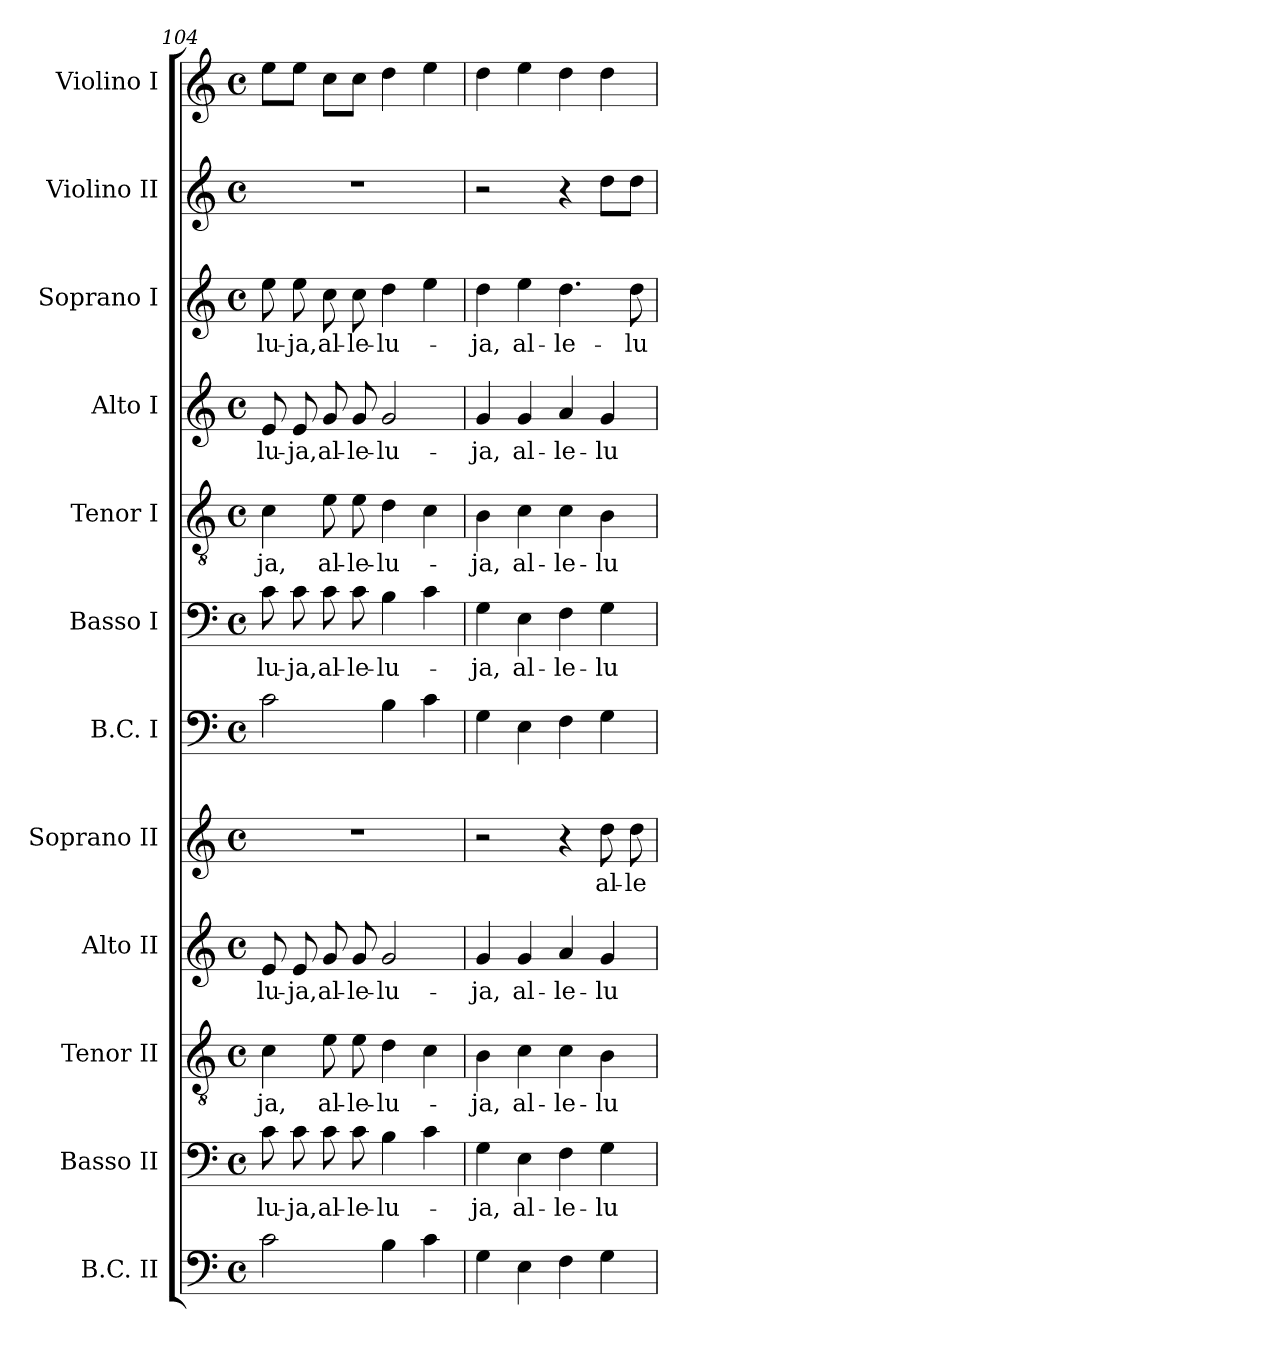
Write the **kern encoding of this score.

**kern	**kern	**text	**kern	**text	**kern	**text	**kern	**text	**kern	**kern	**text	**kern	**text	**kern	**text	**kern	**text	**kern	**kern
*part12	*part11	*part11	*part10	*part10	*part9	*part9	*part8	*part8	*part7	*part6	*part6	*part5	*part5	*part4	*part4	*part3	*part3	*part2	*part1
*staff12	*staff11	*staff11	*staff10	*staff10	*staff9	*staff9	*staff8	*staff8	*staff7	*staff6	*staff6	*staff5	*staff5	*staff4	*staff4	*staff3	*staff3	*staff2	*staff1
*I"B.C. II	*I"Basso II	*	*I"Tenor II	*	*I"Alto II	*	*I"Soprano II	*	*I"B.C. I	*I"Basso I	*	*I"Tenor I	*	*I"Alto I	*	*I"Soprano I	*	*I"Violino II	*I"Violino I
*I'BC2	*I'B 2	*	*I'T 2	*	*I'A 2	*	*I'S 2	*	*I'BC1	*I'B 1	*	*I'T 1	*	*I'A 1	*	*I'S 1	*	*I'Vln. II	*I'Vln. I
*clefF4	*clefF4	*	*clefGv2	*	*clefG2	*	*clefG2	*	*clefF4	*clefF4	*	*clefGv2	*	*clefG2	*	*clefG2	*	*clefG2	*clefG2
*k[]	*k[]	*	*k[]	*	*k[]	*	*k[]	*	*k[]	*k[]	*	*k[]	*	*k[]	*	*k[]	*	*k[]	*k[]
*C:	*C:	*	*C:	*	*C:	*	*C:	*	*C:	*C:	*	*C:	*	*C:	*	*C:	*	*C:	*C:
*M4/4	*M4/4	*	*M4/4	*	*M4/4	*	*M4/4	*	*M4/4	*M4/4	*	*M4/4	*	*M4/4	*	*M4/4	*	*M4/4	*M4/4
*met(c)	*met(c)	*	*met(c)	*	*met(c)	*	*met(c)	*	*met(c)	*met(c)	*	*met(c)	*	*met(c)	*	*met(c)	*	*met(c)	*met(c)
=104	=104	=104	=104	=104	=104	=104	=104	=104	=104	=104	=104	=104	=104	=104	=104	=104	=104	=104	=104
!	!	!LO:LY:b	!	!	!	!	!	!	!	!	!	!	!	!	!	!	!	!	!
!	!	!	!	!LO:LY:b	!	!	!	!	!	!	!	!	!	!	!	!	!	!	!
!	!	!	!	!	!	!LO:LY:b	!	!	!	!	!	!	!	!	!	!	!	!	!
!	!	!	!	!	!	!	!	!	!	!	!LO:LY:b	!	!	!	!	!	!	!	!
!	!	!	!	!	!	!	!	!	!	!	!	!	!LO:LY:b	!	!	!	!	!	!
!	!	!	!	!	!	!	!	!	!	!	!	!	!	!	!LO:LY:b	!	!	!	!
!	!	!	!	!	!	!	!	!	!	!	!	!	!	!	!	!	!LO:LY:b	!	!
2c\	8c\	-lu-	4c\	-ja,	8e/	-lu-	1r	.	2c\	8c\	-lu-	4c\	-ja,	8e/	-lu-	8ee\	-lu-	1r	8ee\L
!	!	!LO:LY:b	!	!	!	!	!	!	!	!	!	!	!	!	!	!	!	!	!
!	!	!	!	!	!	!LO:LY:b	!	!	!	!	!	!	!	!	!	!	!	!	!
!	!	!	!	!	!	!	!	!	!	!	!LO:LY:b	!	!	!	!	!	!	!	!
!	!	!	!	!	!	!	!	!	!	!	!	!	!	!	!LO:LY:b	!	!	!	!
!	!	!	!	!	!	!	!	!	!	!	!	!	!	!	!	!	!LO:LY:b	!	!
.	8c\	-ja,	.	.	8e/	-ja,	.	.	.	8c\	-ja,	.	.	8e/	-ja,	8ee\	-ja,	.	8ee\J
!	!	!LO:LY:b	!	!	!	!	!	!	!	!	!	!	!	!	!	!	!	!	!
!	!	!	!	!LO:LY:b	!	!	!	!	!	!	!	!	!	!	!	!	!	!	!
!	!	!	!	!	!	!LO:LY:b	!	!	!	!	!	!	!	!	!	!	!	!	!
!	!	!	!	!	!	!	!	!	!	!	!LO:LY:b	!	!	!	!	!	!	!	!
!	!	!	!	!	!	!	!	!	!	!	!	!	!LO:LY:b	!	!	!	!	!	!
!	!	!	!	!	!	!	!	!	!	!	!	!	!	!	!LO:LY:b	!	!	!	!
!	!	!	!	!	!	!	!	!	!	!	!	!	!	!	!	!	!LO:LY:b	!	!
.	8c\	al-	8e\	al-	8g/	al-	.	.	.	8c\	al-	8e\	al-	8g/	al-	8cc\	al-	.	8cc\L
!	!	!LO:LY:b	!	!	!	!	!	!	!	!	!	!	!	!	!	!	!	!	!
!	!	!	!	!LO:LY:b	!	!	!	!	!	!	!	!	!	!	!	!	!	!	!
!	!	!	!	!	!	!LO:LY:b	!	!	!	!	!	!	!	!	!	!	!	!	!
!	!	!	!	!	!	!	!	!	!	!	!LO:LY:b	!	!	!	!	!	!	!	!
!	!	!	!	!	!	!	!	!	!	!	!	!	!LO:LY:b	!	!	!	!	!	!
!	!	!	!	!	!	!	!	!	!	!	!	!	!	!	!LO:LY:b	!	!	!	!
!	!	!	!	!	!	!	!	!	!	!	!	!	!	!	!	!	!LO:LY:b	!	!
.	8c\	-le-	8e\	-le-	8g/	-le-	.	.	.	8c\	-le-	8e\	-le-	8g/	-le-	8cc\	-le-	.	8cc\J
!	!	!LO:LY:b	!	!	!	!	!	!	!	!	!	!	!	!	!	!	!	!	!
!	!	!	!	!LO:LY:b	!	!	!	!	!	!	!	!	!	!	!	!	!	!	!
!	!	!	!	!	!	!LO:LY:b	!	!	!	!	!	!	!	!	!	!	!	!	!
!	!	!	!	!	!	!	!	!	!	!	!LO:LY:b	!	!	!	!	!	!	!	!
!	!	!	!	!	!	!	!	!	!	!	!	!	!LO:LY:b	!	!	!	!	!	!
!	!	!	!	!	!	!	!	!	!	!	!	!	!	!	!LO:LY:b	!	!	!	!
!	!	!	!	!	!	!	!	!	!	!	!	!	!	!	!	!	!LO:LY:b	!	!
4B\	4B\	-lu-	4d\	-lu-	2g/	-lu-	.	.	4B\	4B\	-lu-	4d\	-lu-	2g/	-lu-	4dd\	-lu-	.	4dd\
4c\	4c\	.	4c\	.	.	.	.	.	4c\	4c\	.	4c\	.	.	.	4ee\	.	.	4ee\
=105	=105	=105	=105	=105	=105	=105	=105	=105	=105	=105	=105	=105	=105	=105	=105	=105	=105	=105	=105
!	!	!LO:LY:b	!	!	!	!	!	!	!	!	!	!	!	!	!	!	!	!	!
!	!	!	!	!LO:LY:b	!	!	!	!	!	!	!	!	!	!	!	!	!	!	!
!	!	!	!	!	!	!LO:LY:b	!	!	!	!	!	!	!	!	!	!	!	!	!
!	!	!	!	!	!	!	!	!	!	!	!LO:LY:b	!	!	!	!	!	!	!	!
!	!	!	!	!	!	!	!	!	!	!	!	!	!LO:LY:b	!	!	!	!	!	!
!	!	!	!	!	!	!	!	!	!	!	!	!	!	!	!LO:LY:b	!	!	!	!
!	!	!	!	!	!	!	!	!	!	!	!	!	!	!	!	!	!LO:LY:b	!	!
4G\	4G\	-ja,	4B\	-ja,	4g/	-ja,	2r	.	4G\	4G\	-ja,	4B\	-ja,	4g/	-ja,	4dd\	-ja,	2r	4dd\
!	!	!LO:LY:b	!	!	!	!	!	!	!	!	!	!	!	!	!	!	!	!	!
!	!	!	!	!LO:LY:b	!	!	!	!	!	!	!	!	!	!	!	!	!	!	!
!	!	!	!	!	!	!LO:LY:b	!	!	!	!	!	!	!	!	!	!	!	!	!
!	!	!	!	!	!	!	!	!	!	!	!LO:LY:b	!	!	!	!	!	!	!	!
!	!	!	!	!	!	!	!	!	!	!	!	!	!LO:LY:b	!	!	!	!	!	!
!	!	!	!	!	!	!	!	!	!	!	!	!	!	!	!LO:LY:b	!	!	!	!
!	!	!	!	!	!	!	!	!	!	!	!	!	!	!	!	!	!LO:LY:b	!	!
4E\	4E\	al-	4c\	al-	4g/	al-	.	.	4E\	4E\	al-	4c\	al-	4g/	al-	4ee\	al-	.	4ee\
!	!	!LO:LY:b	!	!	!	!	!	!	!	!	!	!	!	!	!	!	!	!	!
!	!	!	!	!LO:LY:b	!	!	!	!	!	!	!	!	!	!	!	!	!	!	!
!	!	!	!	!	!	!LO:LY:b	!	!	!	!	!	!	!	!	!	!	!	!	!
!	!	!	!	!	!	!	!	!	!	!	!LO:LY:b	!	!	!	!	!	!	!	!
!	!	!	!	!	!	!	!	!	!	!	!	!	!LO:LY:b	!	!	!	!	!	!
!	!	!	!	!	!	!	!	!	!	!	!	!	!	!	!LO:LY:b	!	!	!	!
!	!	!	!	!	!	!	!	!	!	!	!	!	!	!	!	!	!LO:LY:b	!	!
4F\	4F\	-le-	4c\	-le-	4a/	-le-	4r	.	4F\	4F\	-le-	4c\	-le-	4a/	-le-	4.dd\	-le-	4r	4dd\
!	!	!LO:LY:b	!	!	!	!	!	!	!	!	!	!	!	!	!	!	!	!	!
!	!	!	!	!LO:LY:b	!	!	!	!	!	!	!	!	!	!	!	!	!	!	!
!	!	!	!	!	!	!LO:LY:b	!	!	!	!	!	!	!	!	!	!	!	!	!
!	!	!	!	!	!	!	!	!LO:LY:b	!	!	!	!	!	!	!	!	!	!	!
!	!	!	!	!	!	!	!	!	!	!	!LO:LY:b	!	!	!	!	!	!	!	!
!	!	!	!	!	!	!	!	!	!	!	!	!	!LO:LY:b	!	!	!	!	!	!
!	!	!	!	!	!	!	!	!	!	!	!	!	!	!	!LO:LY:b	!	!	!	!
4G\	4G\	-lu-	4B\	-lu-	4g/	-lu-	8dd\	al-	4G\	4G\	-lu-	4B\	-lu-	4g/	-lu-	.	.	8dd\L	4dd\
!	!	!	!	!	!	!	!	!LO:LY:b	!	!	!	!	!	!	!	!	!	!	!
!	!	!	!	!	!	!	!	!	!	!	!	!	!	!	!	!	!LO:LY:b	!	!
.	.	.	.	.	.	.	8dd\	-le-	.	.	.	.	.	.	.	8dd\	-lu-	8dd\J	.
=	=	=	=	=	=	=	=	=	=	=	=	=	=	=	=	=	=	=	=
*-	*-	*-	*-	*-	*-	*-	*-	*-	*-	*-	*-	*-	*-	*-	*-	*-	*-	*-	*-
